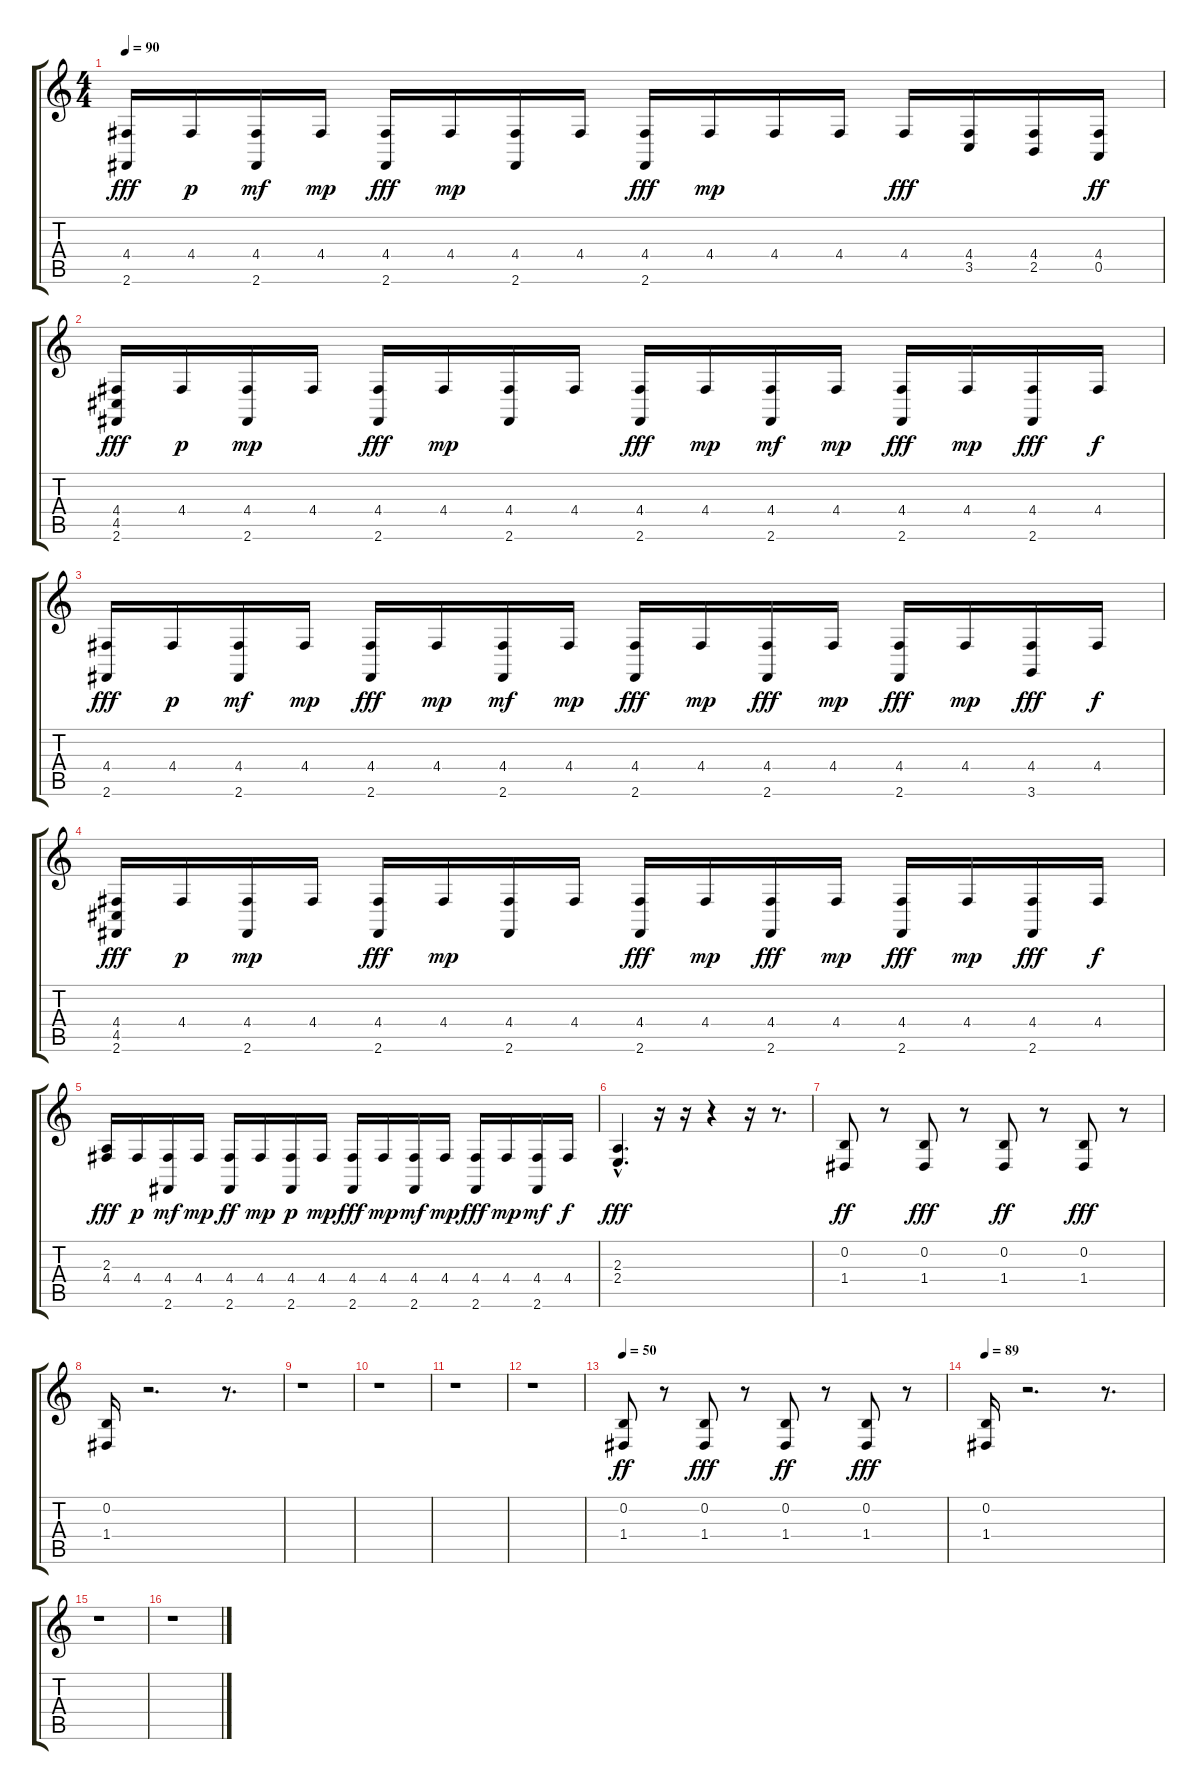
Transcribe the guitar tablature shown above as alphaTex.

\track "" {instrument brightacousticpiano}
\staff {score tabs}
\tuning (E4 B3 G3 D3 A2 E2) {hide}
\ts (4 4)
\tempo 90
\clef g2
\ks c
(4.4 2.6).16{dy fff} 4.4.16{dy p} (4.4 2.6).16{dy mf} 4.4.16{dy mp} (4.4 2.6).16{dy fff} 4.4.16{dy mp} (4.4 2.6).16 4.4.16 (4.4 2.6).16{dy fff} 4.4.16{dy mp} 4.4.16 4.4.16 4.4.16{dy fff} (4.4 3.5).16 (4.4 2.5).16 (4.4 0.5).16{dy ff} |
(4.4 4.5 2.6).16{dy fff} 4.4.16{dy p} (4.4 2.6).16{dy mp} 4.4.16 (4.4 2.6).16{dy fff} 4.4.16{dy mp} (4.4 2.6).16 4.4.16 (4.4 2.6).16{dy fff} 4.4.16{dy mp} (4.4 2.6).16{dy mf} 4.4.16{dy mp} (4.4 2.6).16{dy fff} 4.4.16{dy mp} (4.4 2.6).16{dy fff} 4.4.16{dy f} |
(4.4 2.6).16{dy fff} 4.4.16{dy p} (4.4 2.6).16{dy mf} 4.4.16{dy mp} (4.4 2.6).16{dy fff} 4.4.16{dy mp} (4.4 2.6).16{dy mf} 4.4.16{dy mp} (4.4 2.6).16{dy fff} 4.4.16{dy mp} (4.4 2.6).16{dy fff} 4.4.16{dy mp} (4.4 2.6).16{dy fff} 4.4.16{dy mp} (4.4 3.6).16{dy fff} 4.4.16{dy f} |
(4.4 4.5 2.6).16{dy fff} 4.4.16{dy p} (4.4 2.6).16{dy mp} 4.4.16 (4.4 2.6).16{dy fff} 4.4.16{dy mp} (4.4 2.6).16 4.4.16 (4.4 2.6).16{dy fff} 4.4.16{dy mp} (4.4 2.6).16{dy fff} 4.4.16{dy mp} (4.4 2.6).16{dy fff} 4.4.16{dy mp} (4.4 2.6).16{dy fff} 4.4.16{dy f} |
(2.3 4.4).16{dy fff} 4.4.16{dy p} (4.4 2.6).16{dy mf} 4.4.16{dy mp} (4.4 2.6).16{dy ff} 4.4.16{dy mp} (4.4 2.6).16{dy p} 4.4.16{dy mp} (4.4 2.6).16{dy fff} 4.4.16{dy mp} (4.4 2.6).16{dy mf} 4.4.16{dy mp} (4.4 2.6).16{dy fff} 4.4.16{dy mp} (4.4 2.6).16{dy mf} 4.4.16{dy f} |
(2.3{hac} 2.4{hac}).4{d dy fff} r.16 r.16 r.4 r.16 r.8{d} |
(0.2 1.4).8{dy ff} r.8 (0.2 1.4).8{dy fff} r.8 (0.2 1.4).8{dy ff} r.8 (0.2 1.4).8{dy fff} r.8 |
(0.2 1.4).16 r.2{d} r.8{d} |
r.1 |
r.1 |
r.1 |
r.1 |
\tempo 50
(0.2 1.4).8{dy ff} r.8 (0.2 1.4).8{dy fff} r.8 (0.2 1.4).8{dy ff} r.8 (0.2 1.4).8{dy fff} r.8 |
\tempo 89
(0.2 1.4).16 r.2{d} r.8{d} |
r.1 |
r.1
